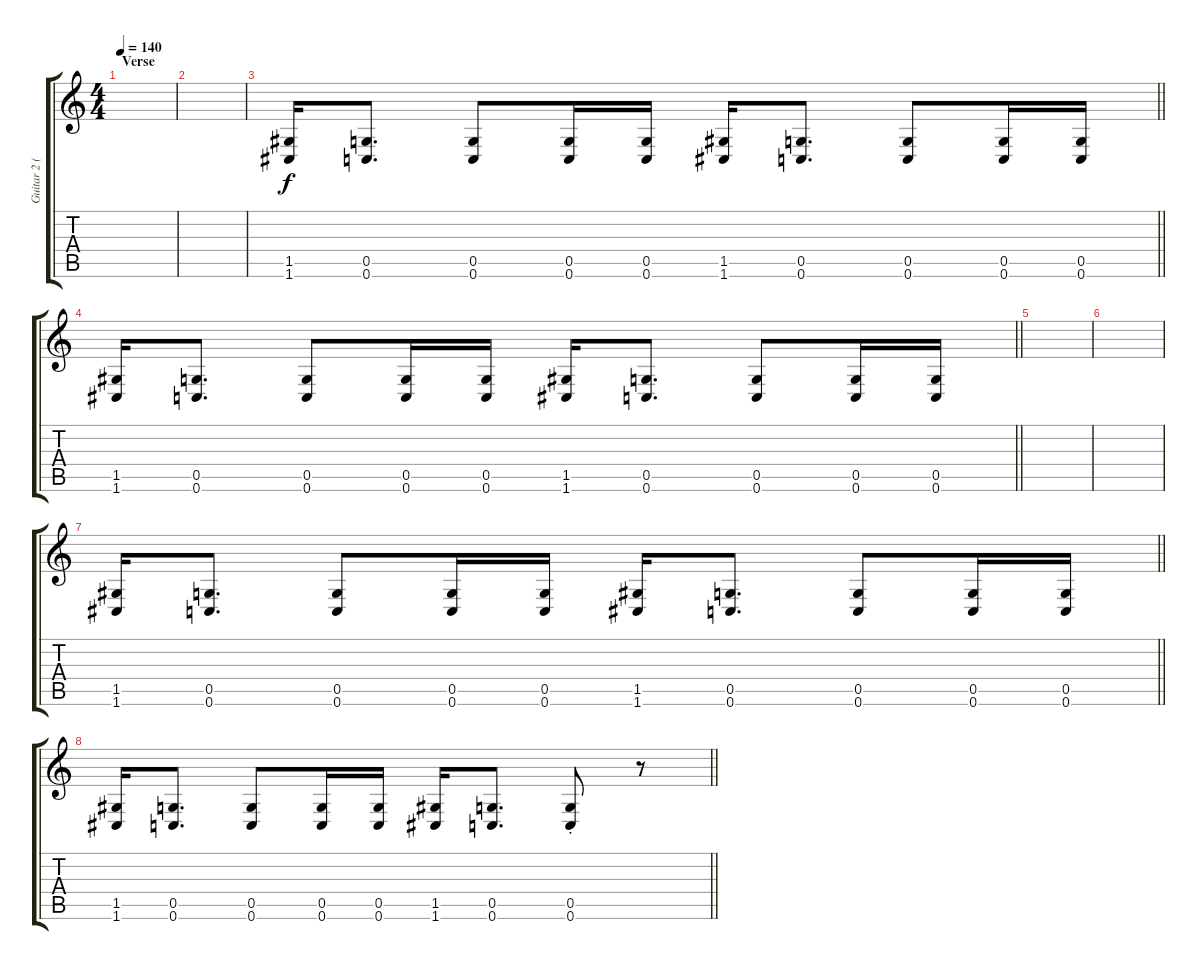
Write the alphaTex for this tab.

\track ("Guitar 2 (Dist)" "Guitar 2 (") {instrument distortionguitar}
\staff {score tabs}
\tuning (D4 A3 F3 C3 G2 C2) {hide}
\ts (4 4)
\section ("" "Verse")
\tempo 140
\clef g2
\ks c
|
|
\barLineRight lightlight
(1.5 1.6).16 (0.5 0.6).8{d} (0.5 0.6).8 (0.5 0.6).16 (0.5 0.6).16 (1.5 1.6).16 (0.5 0.6).8{d} (0.5 0.6).8 (0.5 0.6).16 (0.5 0.6).16 |
\barLineRight lightlight
(1.5 1.6).16 (0.5 0.6).8{d} (0.5 0.6).8 (0.5 0.6).16 (0.5 0.6).16 (1.5 1.6).16 (0.5 0.6).8{d} (0.5 0.6).8 (0.5 0.6).16 (0.5 0.6).16 |
|
|
\barLineRight lightlight
(1.5 1.6).16 (0.5 0.6).8{d} (0.5 0.6).8 (0.5 0.6).16 (0.5 0.6).16 (1.5 1.6).16 (0.5 0.6).8{d} (0.5 0.6).8 (0.5 0.6).16 (0.5 0.6).16 |
\barLineRight lightlight
(1.5 1.6).16 (0.5 0.6).8{d} (0.5 0.6).8 (0.5 0.6).16 (0.5 0.6).16 (1.5 1.6).16 (0.5 0.6).8{d} (0.5{st} 0.6{st}).8 r.8
